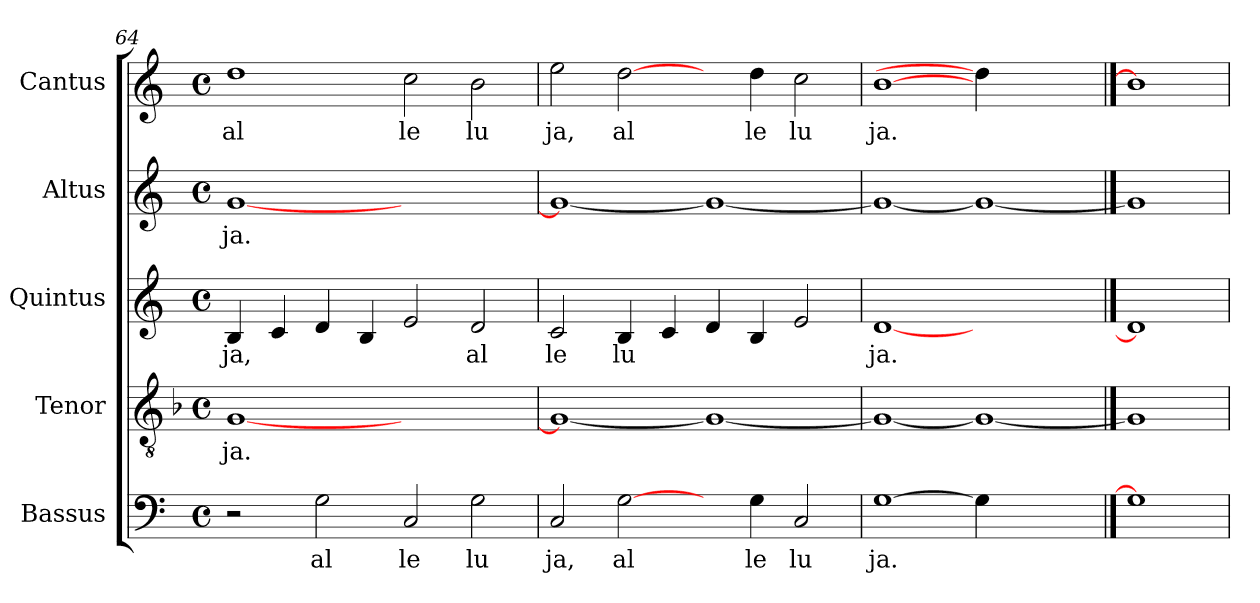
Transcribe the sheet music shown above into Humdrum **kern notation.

**kern	**text	**kern	**text	**kern	**text	**kern	**text	**kern	**text
*part5	*part5	*part4	*part4	*part3	*part3	*part2	*part2	*part1	*part1
*staff5	*staff5	*staff4	*staff4	*staff3	*staff3	*staff2	*staff2	*staff1	*staff1
*I"Bassus	*	*I"Tenor	*	*I"Quintus	*	*I"Altus	*	*I"Cantus	*
*clefF4	*	*clefGv2	*	*clefG2	*	*clefG2	*	*clefG2	*
*	*	*k[b-]	*	*	*	*	*	*	*
*	*	*F:	*	*	*	*	*	*	*
*M4/4	*	*M4/4	*	*M4/4	*	*M4/4	*	*M4/4	*
*met(c)	*	*met(c)	*	*met(c)	*	*met(c)	*	*met(c)	*
=64	=64	=64	=64	=64	=64	=64	=64	=64	=64
!	!	!	!LO:LY:b:cj	!	!LO:LY:b:cj	!	!LO:LY:b:cj	!	!LO:LY:b:cj
2r	.	[<1G	-ja.	4B/	ja,	[<1g	-ja.	1dd	al
.	.	.	.	4c/	.	.	.	.	.
!	!LO:LY:b:cj	!	!	!	!	!	!	!	!
2G\	al	.	.	4d/	.	.	.	.	.
.	.	.	.	4B/	.	.	.	.	.
!	!LO:LY:b:cj	!	!	!	!	!	!	!	!LO:LY:b:cj
2C/	le	1ryy	.	2e/	.	1ryy	.	2cc\	le
!	!LO:LY:b:cj	!	!	!	!LO:LY:b:cj	!	!	!	!LO:LY:b:cj
2G\	lu	.	.	2d/	al	.	.	2b\	lu
=65	=65	=65	=65	=65	=65	=65	=65	=65	=65
!	!LO:LY:b:cj	!	!	!	!LO:LY:b:cj	!	!	!	!LO:LY:b:cj
2C/	ja,	1G_<	.	2c/	le	1g_<	.	2ee\	ja,
!	!LO:LY:b:cj	!	!	!	!LO:LY:b:cj	!	!	!	!LO:LY:b:cj
[2G\	al	.	.	4B/	lu	.	.	[2dd\	al
.	.	.	.	4c/	.	.	.	.	.
4ryy	.	1G_	.	4d/	.	1g_	.	4ryy	.
!	!LO:LY:b:cj	!	!	!	!	!	!	!	!LO:LY:b:cj
4G\	le	.	.	4B/	.	.	.	4dd\	le
!	!LO:LY:b:cj	!	!	!	!	!	!	!	!LO:LY:b:cj
2C/	lu	.	.	2e/	.	.	.	2cc\	lu
=66	=66	=66	=66	=66	=66	=66	=66	=66	=66
!	!LO:LY:b:cj	!	!	!	!LO:LY:b:cj	!	!	!	!LO:LY:b:cj
[1G	ja.	1G_	.	[1d	ja.	1g_	.	[1b	ja.
4G\]	.	1G_	.	1ryy	.	1g_	.	4dd\]	.
2.ryy	.	.	.	.	.	.	.	2.ryy	.
==67	==67	==67	==67	==67	==67	==67	==67	==67	==67
1G]	.	1G]	.	1d]	.	1g]	.	1b]	.
=	=	=	=	=	=	=	=	=	=
*-	*-	*-	*-	*-	*-	*-	*-	*-	*-
